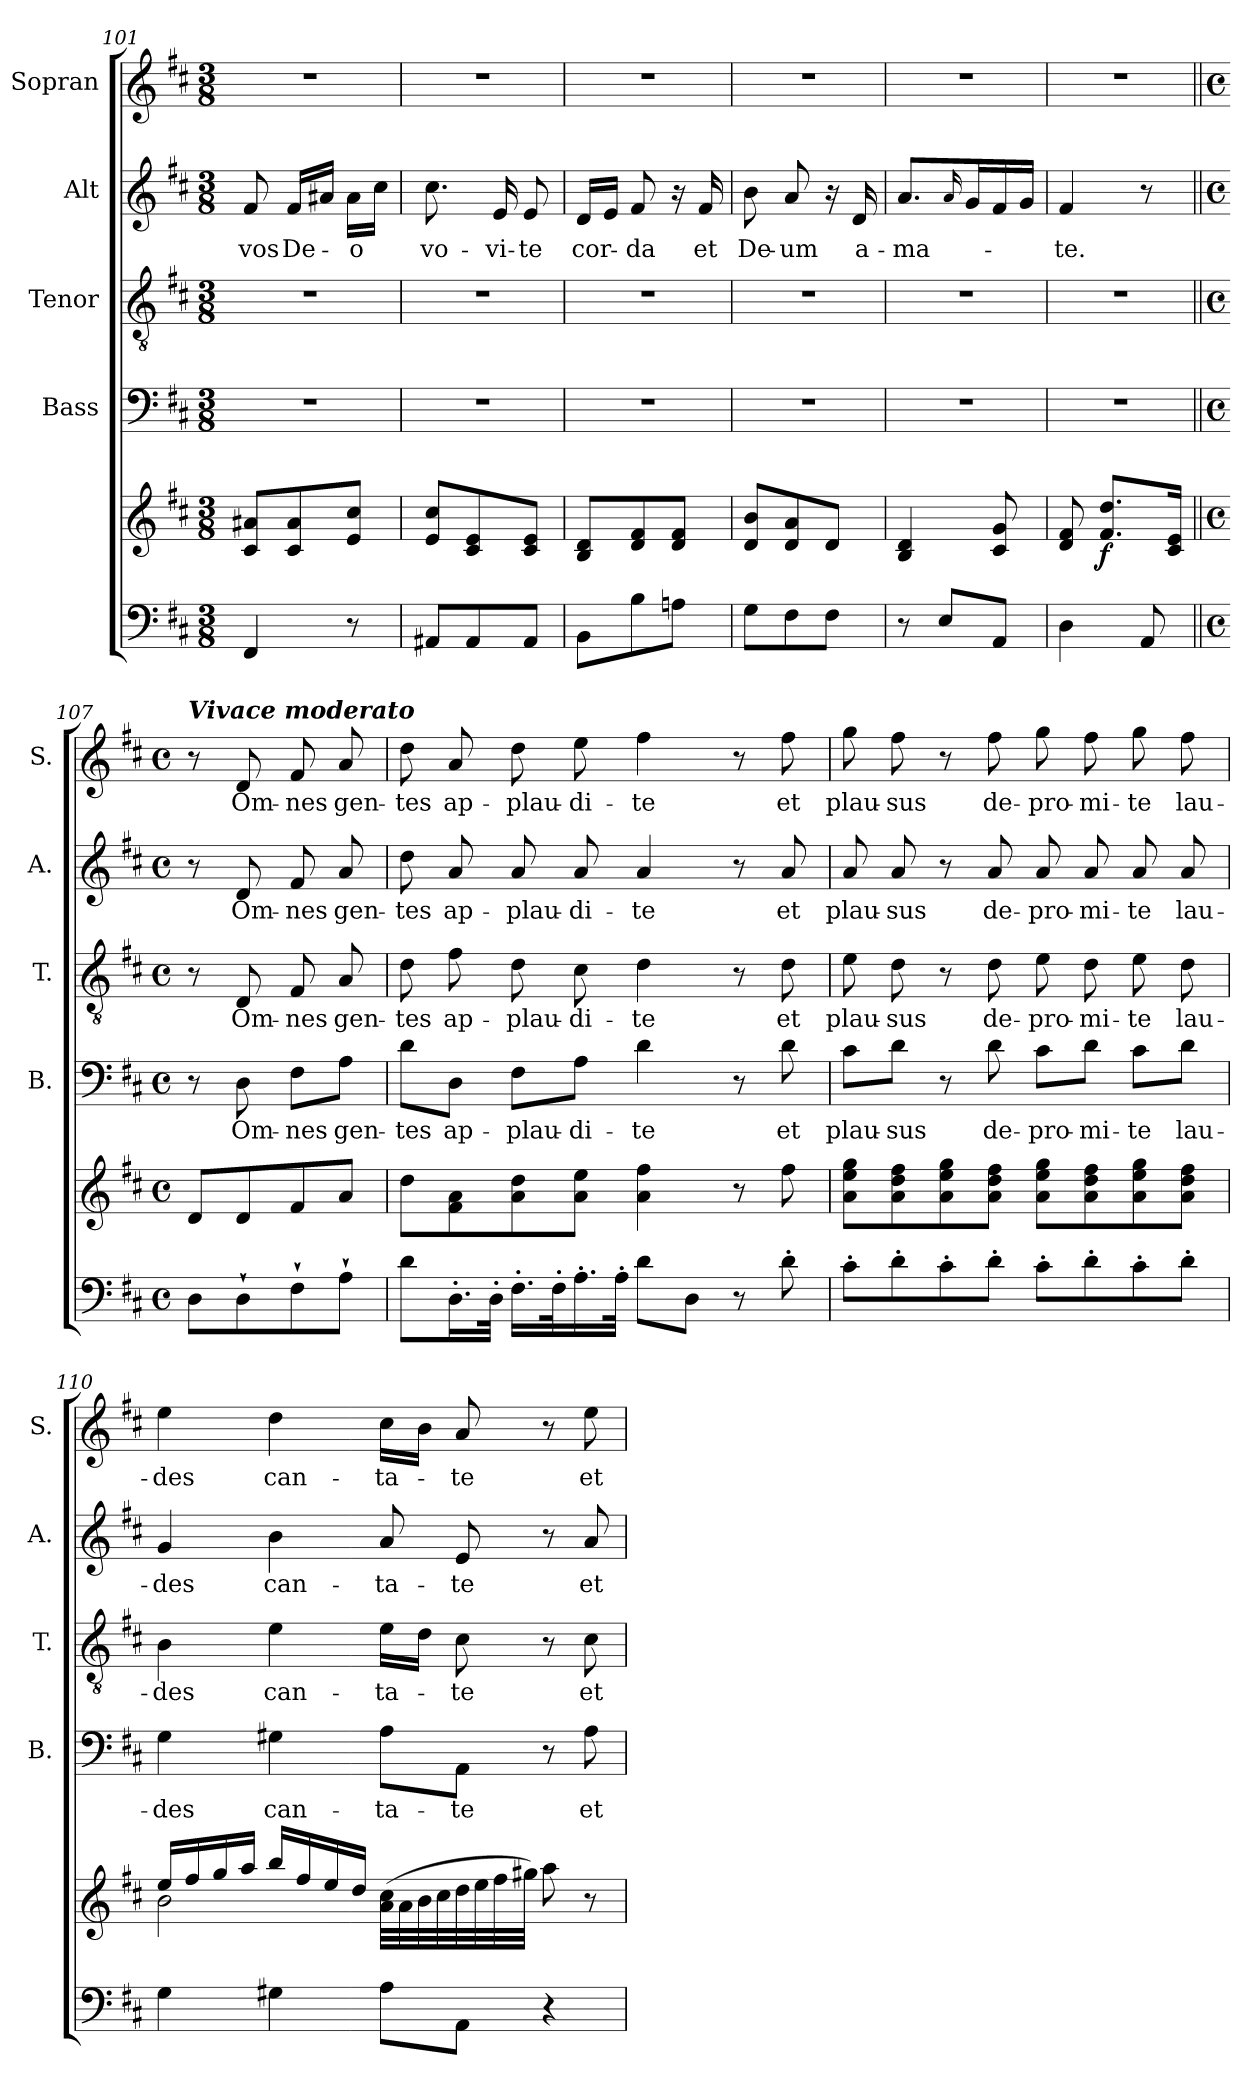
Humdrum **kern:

**kern	**kern	**dynam	**kern	**text	**kern	**text	**kern	**text	**kern	**text
*part5	*part5	*part5	*part4	*part4	*part3	*part3	*part2	*part2	*part1	*part1
*staff6	*staff5	*staff5/6	*staff4	*staff4	*staff3	*staff3	*staff2	*staff2	*staff1	*staff1
*	*	*	*I"Bass	*	*I"Tenor	*	*I"Alt	*	*I"Sopran	*
*	*	*	*I'B.	*	*I'T.	*	*I'A.	*	*I'S.	*
!!LO:LB:g=z
*clefF4	*clefG2	*	*clefF4	*	*clefGv2	*	*clefG2	*	*clefG2	*
*k[f#c#]	*k[f#c#]	*	*k[f#c#]	*	*k[f#c#]	*	*k[f#c#]	*	*k[f#c#]	*
*D:	*D:	*	*D:	*	*D:	*	*D:	*	*D:	*
*M3/8	*M3/8	*	*M3/8	*	*M3/8	*	*M3/8	*	*M3/8	*
=101	=101	=101	=101	=101	=101	=101	=101	=101	=101	=101
!	!	!	!	!	!	!	!	!LO:LY:b	!	!
4FF#/	8c#/ 8a#X/L	.	4.r	.	4.r	.	8f#/	vos	4.r	.
!	!	!	!	!	!	!	!	!LO:LY:b	!	!
.	8c#/ 8a#/	.	.	.	.	.	16f#/LL	De-	.	.
.	.	.	.	.	.	.	16a#X/JJ	.	.	.
!	!	!	!	!	!	!	!	!LO:LY:b	!	!
8r	8e/ 8cc#/J	.	.	.	.	.	16a#\LL	-o	.	.
.	.	.	.	.	.	.	16cc#\JJ	.	.	.
=102	=102	=102	=102	=102	=102	=102	=102	=102	=102	=102
!	!	!	!	!	!	!	!	!LO:LY:b	!	!
8AA#X/L	8e/ 8cc#/L	.	4.r	.	4.r	.	8.cc#\	vo-	4.r	.
8AA#/	8c#/ 8e/	.	.	.	.	.	.	.	.	.
!	!	!	!	!	!	!	!	!LO:LY:b	!	!
.	.	.	.	.	.	.	16e/	-vi-	.	.
!	!	!	!	!	!	!	!	!LO:LY:b	!	!
8AA#/J	8c#/ 8e/J	.	.	.	.	.	8e/	-te	.	.
=103	=103	=103	=103	=103	=103	=103	=103	=103	=103	=103
!	!	!	!	!	!	!	!	!LO:LY:b	!	!
8BB\L	8B/ 8d/L	.	4.r	.	4.r	.	16d/LL	cor-	4.r	.
.	.	.	.	.	.	.	16e/JJ	.	.	.
!	!	!	!	!	!	!	!	!LO:LY:b	!	!
8B\	8d/ 8f#/	.	.	.	.	.	8f#/	-da	.	.
8An\J	8d/ 8f#/J	.	.	.	.	.	16r	.	.	.
!	!	!	!	!	!	!	!	!LO:LY:b	!	!
.	.	.	.	.	.	.	16f#/	et	.	.
=104	=104	=104	=104	=104	=104	=104	=104	=104	=104	=104
!	!	!	!	!	!	!	!	!LO:LY:b	!	!
8G\L	8d/ 8b/L	.	4.r	.	4.r	.	8b\	De-	4.r	.
!	!	!	!	!	!	!	!	!LO:LY:b	!	!
8F#\	8d/ 8a/	.	.	.	.	.	8a/	-um	.	.
8F#\J	8d/J	.	.	.	.	.	16r	.	.	.
!	!	!	!	!	!	!	!	!LO:LY:b	!	!
.	.	.	.	.	.	.	16d/	a-	.	.
=105	=105	=105	=105	=105	=105	=105	=105	=105	=105	=105
!	!	!	!	!	!	!	!	!LO:LY:b	!	!
8r	4B/ 4d/	.	4.r	.	4.r	.	8.a/L	-ma-	4.r	.
8E/L	.	.	.	.	.	.	.	.	.	.
.	.	.	.	.	.	.	16qqa/	.	.	.
.	.	.	.	.	.	.	16g/L	.	.	.
8AA/J	8c#/ 8g/	.	.	.	.	.	16f#/	.	.	.
.	.	.	.	.	.	.	16g/JJ	.	.	.
=106	=106	=106	=106	=106	=106	=106	=106	=106	=106	=106
!	!	!	!	!	!	!	!	!LO:LY:b	!	!
4D\	8d/ 8f#/	.	4.r	.	4.r	.	4f#/	-te.	4.r	.
!	!	!LO:DY:b	!	!	!	!	!	!	!	!
.	8.f#/ 8.dd/L	f	.	.	.	.	.	.	.	.
8AA/	.	.	.	.	.	.	8r	.	.	.
.	16c#/ 16e/Jk	.	.	.	.	.	.	.	.	.
!!LO:PB:g=z
=107||	=107||	=107||	=107||	=107||	=107||	=107||	=107||	=107||	=107||	=107||
*M4/4	*M4/4	*	*M4/4	*	*M4/4	*	*M4/4	*	*M4/4	*
*met(c)	*met(c)	*	*met(c)	*	*met(c)	*	*met(c)	*	*met(c)	*
!	!	!	!	!	!	!	!	!	!LO:TX:a:Bi:t=Vivace moderato	!
8D\L	8d/L	.	8r	.	8r	.	8r	.	8r	.
!	!	!	!	!LO:LY:b	!	!LO:LY:b	!	!LO:LY:b	!	!LO:LY:b
8D`>\	8d/	.	8D\	Om-	8D/	Om-	8d/	Om-	8d/	Om-
!	!	!	!	!LO:LY:b	!	!LO:LY:b	!	!LO:LY:b	!	!LO:LY:b
8F#`>\	8f#/	.	8F#\L	-nes	8F#/	-nes	8f#/	-nes	8f#/	-nes
!	!	!	!	!LO:LY:b	!	!LO:LY:b	!	!LO:LY:b	!	!LO:LY:b
8A`>\J	8a/J	.	8A\J	gen-	8A/	gen-	8a/	gen-	8a/	gen-
=108	=108	=108	=108	=108	=108	=108	=108	=108	=108	=108
!	!	!	!	!LO:LY:b	!	!LO:LY:b	!	!LO:LY:b	!	!LO:LY:b
8d\L	8dd\L	.	8d\L	-tes	8d\	-tes	8dd\	-tes	8dd\	-tes
!	!	!	!	!LO:LY:b	!	!LO:LY:b	!	!LO:LY:b	!	!LO:LY:b
16.D'>\L	8f#\ 8a\	.	8D\J	ap-	8f#\	ap-	8a/	ap-	8a/	ap-
32D'>\JJk	.	.	.	.	.	.	.	.	.	.
!	!	!	!	!LO:LY:b	!	!LO:LY:b	!	!LO:LY:b	!	!LO:LY:b
16.F#'>\LL	8a\ 8dd\	.	8F#\L	-plau-	8d\	-plau-	8a/	-plau-	8dd\	-plau-
32F#'>\k	.	.	.	.	.	.	.	.	.	.
!	!	!	!	!LO:LY:b	!	!LO:LY:b	!	!LO:LY:b	!	!LO:LY:b
16.A'>\	8a\ 8ee\J	.	8A\J	-di-	8c#\	-di-	8a/	-di-	8ee\	-di-
32A'>\JJk	.	.	.	.	.	.	.	.	.	.
!	!	!	!	!LO:LY:b	!	!LO:LY:b	!	!LO:LY:b	!	!LO:LY:b
8d\L	4a\ 4ff#\	.	4d\	-te	4d\	-te	4a/	-te	4ff#\	-te
8D\J	.	.	.	.	.	.	.	.	.	.
8r	8r	.	8r	.	8r	.	8r	.	8r	.
!	!	!	!	!LO:LY:b	!	!LO:LY:b	!	!LO:LY:b	!	!LO:LY:b
8d'>\	8ff#\	.	8d\	et	8d\	et	8a/	et	8ff#\	et
=109	=109	=109	=109	=109	=109	=109	=109	=109	=109	=109
!	!	!	!	!LO:LY:b	!	!LO:LY:b	!	!LO:LY:b	!	!LO:LY:b
8c#'>\L	8a\ 8ee\ 8gg\L	.	8c#\L	plau-	8e\	plau-	8a/	plau-	8gg\	plau-
!	!	!	!	!LO:LY:b	!	!LO:LY:b	!	!LO:LY:b	!	!LO:LY:b
8d'>\	8a\ 8dd\ 8ff#\	.	8d\J	-sus	8d\	-sus	8a/	-sus	8ff#\	-sus
8c#'>\	8a\ 8ee\ 8gg\	.	8r	.	8r	.	8r	.	8r	.
!	!	!	!	!LO:LY:b	!	!LO:LY:b	!	!LO:LY:b	!	!LO:LY:b
8d'>\J	8a\ 8dd\ 8ff#\J	.	8d\	de-	8d\	de-	8a/	de-	8ff#\	de-
!	!	!	!	!LO:LY:b	!	!LO:LY:b	!	!LO:LY:b	!	!LO:LY:b
8c#'>\L	8a\ 8ee\ 8gg\L	.	8c#\L	-pro-	8e\	-pro-	8a/	-pro-	8gg\	-pro-
!	!	!	!	!LO:LY:b	!	!LO:LY:b	!	!LO:LY:b	!	!LO:LY:b
8d'>\	8a\ 8dd\ 8ff#\	.	8d\J	-mi-	8d\	-mi-	8a/	-mi-	8ff#\	-mi-
!	!	!	!	!LO:LY:b	!	!LO:LY:b	!	!LO:LY:b	!	!LO:LY:b
8c#'>\	8a\ 8ee\ 8gg\	.	8c#\L	-te	8e\	-te	8a/	-te	8gg\	-te
!	!	!	!	!LO:LY:b	!	!LO:LY:b	!	!LO:LY:b	!	!LO:LY:b
8d'>\J	8a\ 8dd\ 8ff#\J	.	8d\J	lau-	8d\	lau-	8a/	lau-	8ff#\	lau-
!!LO:LB:g=z
=110	=110	=110	=110	=110	=110	=110	=110	=110	=110	=110
*	*^	*	*	*	*	*	*	*	*	*
!	!	!	!	!	!LO:LY:b	!	!LO:LY:b	!	!LO:LY:b	!	!LO:LY:b
4G\	16ee/LL	2b\	.	4G\	-des	4B\	-des	4g/	-des	4ee\	-des
.	16ff#/	.	.	.	.	.	.	.	.	.	.
.	16gg/	.	.	.	.	.	.	.	.	.	.
.	16aa/JJ	.	.	.	.	.	.	.	.	.	.
!	!	!	!	!	!LO:LY:b	!	!LO:LY:b	!	!LO:LY:b	!	!LO:LY:b
4G#X\	16bb/LL	.	.	4G#X\	can-	4e\	can-	4b\	can-	4dd\	can-
.	16ff#/	.	.	.	.	.	.	.	.	.	.
.	16ee/	.	.	.	.	.	.	.	.	.	.
.	16dd/JJ	.	.	.	.	.	.	.	.	.	.
!	!	!	!	!	!LO:LY:b	!	!LO:LY:b	!	!LO:LY:b	!	!LO:LY:b
8A\L	(>32a\ 32cc#\LLL	2ryy	.	8A\L	-ta-	16e\LL	-ta-	8a/	-ta-	16cc#\LL	-ta-
.	32a\	.	.	.	.	.	.	.	.	.	.
.	32b\	.	.	.	.	16d\JJ	.	.	.	16b\JJ	.
.	32cc#\	.	.	.	.	.	.	.	.	.	.
!	!	!	!	!	!LO:LY:b	!	!LO:LY:b	!	!LO:LY:b	!	!LO:LY:b
8AA\J	32dd\	.	.	8AA\J	-te	8c#\	-te	8e/	-te	8a/	-te
.	32ee\	.	.	.	.	.	.	.	.	.	.
.	32ff#\	.	.	.	.	.	.	.	.	.	.
.	32gg#X\JJJ)	.	.	.	.	.	.	.	.	.	.
4r	8aa\	.	.	8r	.	8r	.	8r	.	8r	.
!	!	!	!	!	!LO:LY:b	!	!LO:LY:b	!	!LO:LY:b	!	!LO:LY:b
.	8r	.	.	8A\	et	8c#\	et	8a/	et	8ee\	et
*	*v	*v	*	*	*	*	*	*	*	*	*
=	=	=	=	=	=	=	=	=	=	=
*-	*-	*-	*-	*-	*-	*-	*-	*-	*-	*-
